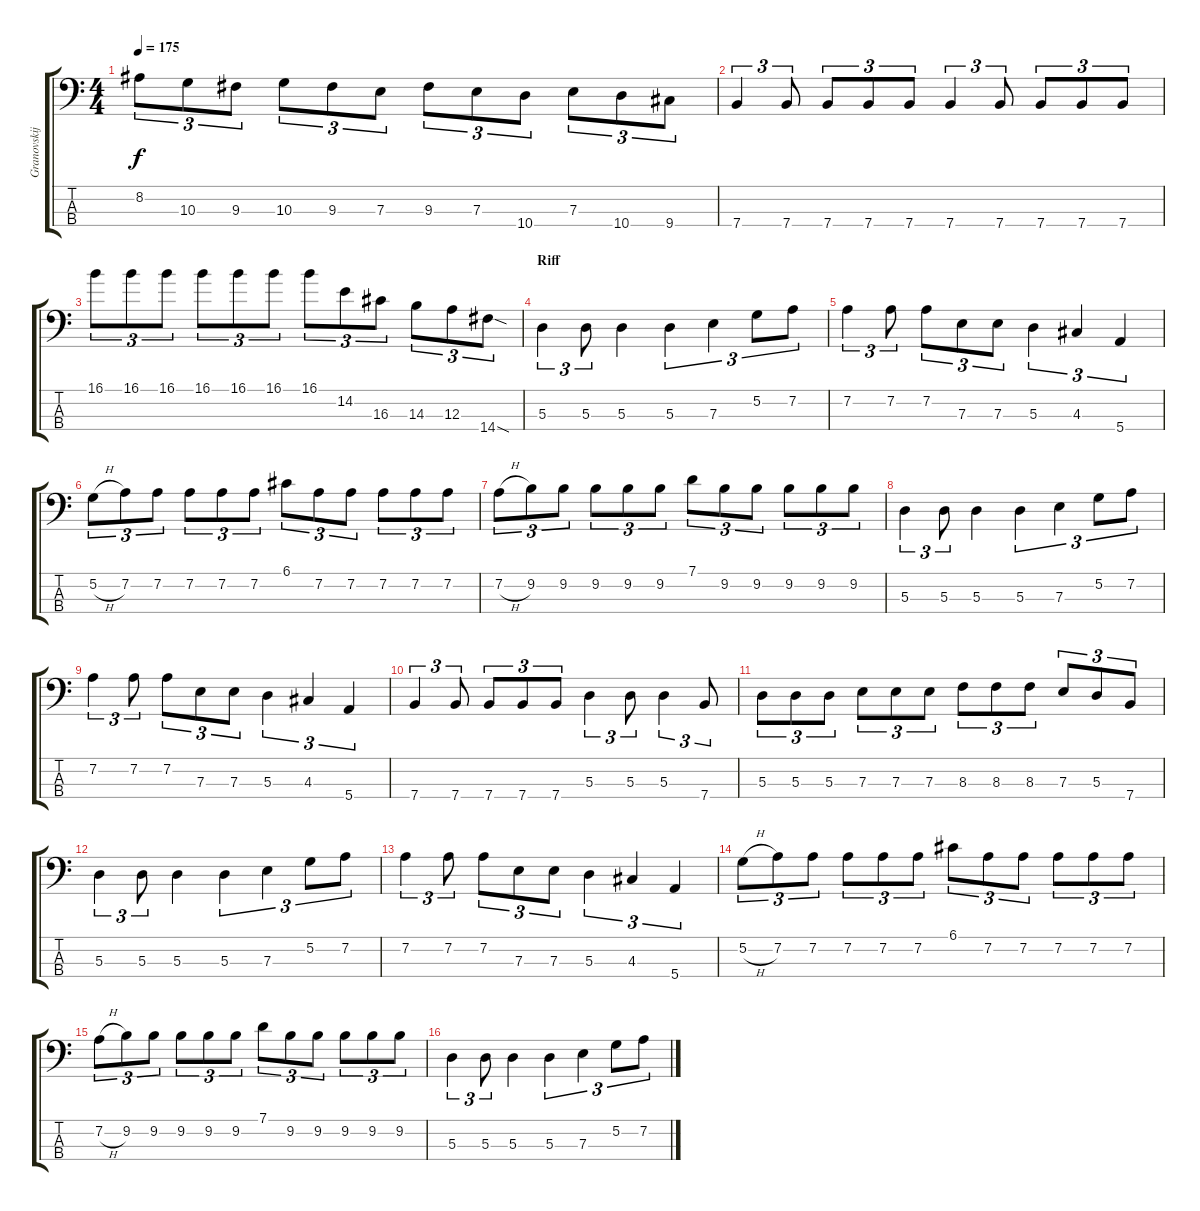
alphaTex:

\track ("Granovskij" "Granovskij") {instrument electricbassfinger}
\staff {score tabs}
\tuning (G2 D2 A1 E1) {hide}
\ts (4 4)
\tempo 175
\clef f4
\ks c
8.2.8{tu (3 2) dy f} 10.3.8{tu (3 2)} 9.3.8{tu (3 2)} 10.3.8{tu (3 2)} 9.3.8{tu (3 2)} 7.3.8{tu (3 2)} 9.3.8{tu (3 2)} 7.3.8{tu (3 2)} 10.4.8{tu (3 2)} 7.3.8{tu (3 2)} 10.4.8{tu (3 2)} 9.4.8{tu (3 2)} |
7.4.4{tu (3 2)} 7.4.8{tu (3 2)} 7.4.8{tu (3 2)} 7.4.8{tu (3 2)} 7.4.8{tu (3 2)} 7.4.4{tu (3 2)} 7.4.8{tu (3 2)} 7.4.8{tu (3 2)} 7.4.8{tu (3 2)} 7.4.8{tu (3 2)} |
16.1.8{tu (3 2)} 16.1.8{tu (3 2)} 16.1.8{tu (3 2)} 16.1.8{tu (3 2)} 16.1.8{tu (3 2)} 16.1.8{tu (3 2)} 16.1.8{tu (3 2)} 14.2.8{tu (3 2)} 16.3.8{tu (3 2)} 14.3.8{tu (3 2)} 12.3.8{tu (3 2)} 14.4{sod}.8{tu (3 2)} |
\section ("" "Riff")
5.3.4{tu (3 2)} 5.3.8{tu (3 2)} 5.3.4 5.3.4{tu (3 2)} 7.3.4{tu (3 2)} 5.2.8{tu (3 2)} 7.2.8{tu (3 2)} |
7.2.4{tu (3 2)} 7.2.8{tu (3 2)} 7.2.8{tu (3 2)} 7.3.8{tu (3 2)} 7.3.8{tu (3 2)} 5.3.4{tu (3 2)} 4.3.4{tu (3 2)} 5.4.4{tu (3 2)} |
5.2{h}.8{tu (3 2)} 7.2.8{tu (3 2)} 7.2.8{tu (3 2)} 7.2.8{tu (3 2)} 7.2.8{tu (3 2)} 7.2.8{tu (3 2)} 6.1.8{tu (3 2)} 7.2.8{tu (3 2)} 7.2.8{tu (3 2)} 7.2.8{tu (3 2)} 7.2.8{tu (3 2)} 7.2.8{tu (3 2)} |
7.2{h}.8{tu (3 2)} 9.2.8{tu (3 2)} 9.2.8{tu (3 2)} 9.2.8{tu (3 2)} 9.2.8{tu (3 2)} 9.2.8{tu (3 2)} 7.1.8{tu (3 2)} 9.2.8{tu (3 2)} 9.2.8{tu (3 2)} 9.2.8{tu (3 2)} 9.2.8{tu (3 2)} 9.2.8{tu (3 2)} |
5.3.4{tu (3 2)} 5.3.8{tu (3 2)} 5.3.4 5.3.4{tu (3 2)} 7.3.4{tu (3 2)} 5.2.8{tu (3 2)} 7.2.8{tu (3 2)} |
7.2.4{tu (3 2)} 7.2.8{tu (3 2)} 7.2.8{tu (3 2)} 7.3.8{tu (3 2)} 7.3.8{tu (3 2)} 5.3.4{tu (3 2)} 4.3.4{tu (3 2)} 5.4.4{tu (3 2)} |
7.4.4{tu (3 2)} 7.4.8{tu (3 2)} 7.4.8{tu (3 2)} 7.4.8{tu (3 2)} 7.4.8{tu (3 2)} 5.3.4{tu (3 2)} 5.3.8{tu (3 2)} 5.3.4{tu (3 2)} 7.4.8{tu (3 2)} |
5.3.8{tu (3 2)} 5.3.8{tu (3 2)} 5.3.8{tu (3 2)} 7.3.8{tu (3 2)} 7.3.8{tu (3 2)} 7.3.8{tu (3 2)} 8.3.8{tu (3 2)} 8.3.8{tu (3 2)} 8.3.8{tu (3 2)} 7.3.8{tu (3 2)} 5.3.8{tu (3 2)} 7.4.8{tu (3 2)} |
5.3.4{tu (3 2)} 5.3.8{tu (3 2)} 5.3.4 5.3.4{tu (3 2)} 7.3.4{tu (3 2)} 5.2.8{tu (3 2)} 7.2.8{tu (3 2)} |
7.2.4{tu (3 2)} 7.2.8{tu (3 2)} 7.2.8{tu (3 2)} 7.3.8{tu (3 2)} 7.3.8{tu (3 2)} 5.3.4{tu (3 2)} 4.3.4{tu (3 2)} 5.4.4{tu (3 2)} |
5.2{h}.8{tu (3 2)} 7.2.8{tu (3 2)} 7.2.8{tu (3 2)} 7.2.8{tu (3 2)} 7.2.8{tu (3 2)} 7.2.8{tu (3 2)} 6.1.8{tu (3 2)} 7.2.8{tu (3 2)} 7.2.8{tu (3 2)} 7.2.8{tu (3 2)} 7.2.8{tu (3 2)} 7.2.8{tu (3 2)} |
7.2{h}.8{tu (3 2)} 9.2.8{tu (3 2)} 9.2.8{tu (3 2)} 9.2.8{tu (3 2)} 9.2.8{tu (3 2)} 9.2.8{tu (3 2)} 7.1.8{tu (3 2)} 9.2.8{tu (3 2)} 9.2.8{tu (3 2)} 9.2.8{tu (3 2)} 9.2.8{tu (3 2)} 9.2.8{tu (3 2)} |
5.3.4{tu (3 2)} 5.3.8{tu (3 2)} 5.3.4 5.3.4{tu (3 2)} 7.3.4{tu (3 2)} 5.2.8{tu (3 2)} 7.2.8{tu (3 2)}
